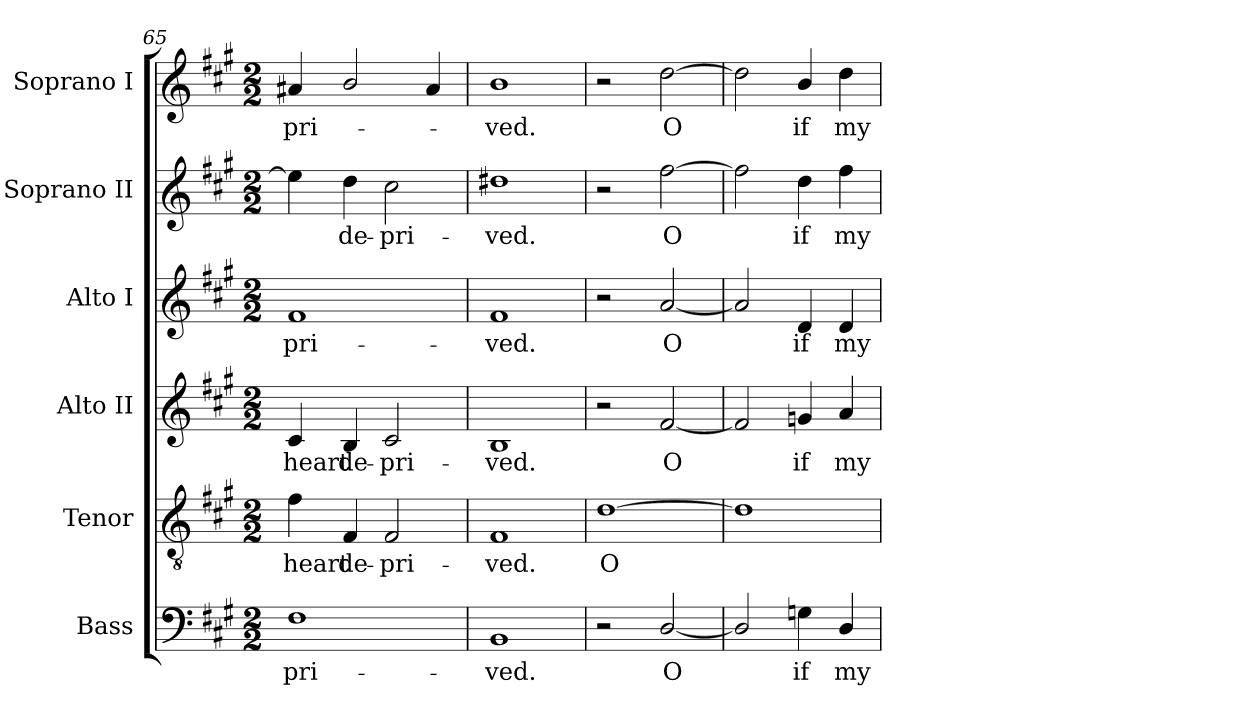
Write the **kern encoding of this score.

**kern	**text	**kern	**text	**kern	**text	**kern	**text	**kern	**text	**kern	**text
*part6	*part6	*part5	*part5	*part4	*part4	*part3	*part3	*part2	*part2	*part1	*part1
*staff6	*staff6	*staff5	*staff5	*staff4	*staff4	*staff3	*staff3	*staff2	*staff2	*staff1	*staff1
*I"Bass	*	*I"Tenor	*	*I"Alto II	*	*I"Alto I	*	*I"Soprano II	*	*I"Soprano I	*
*I'B	*	*I'T.	*	*I'A.	*	*I'A I	*	*I'S II	*	*I'S I	*
*clefF4	*	*clefGv2	*	*clefG2	*	*clefG2	*	*clefG2	*	*clefG2	*
*	*	*ITrd7c12	*	*	*	*	*	*	*	*	*
*k[f#c#g#]	*	*k[f#c#g#]	*	*k[f#c#g#]	*	*k[f#c#g#]	*	*k[f#c#g#]	*	*k[f#c#g#]	*
*A:	*	*A:	*	*A:	*	*A:	*	*A:	*	*A:	*
*M2/2	*	*M2/2	*	*M2/2	*	*M2/2	*	*M2/2	*	*M2/2	*
=65	=65	=65	=65	=65	=65	=65	=65	=65	=65	=65	=65
!	!LO:LY:b:color=#000000	!	!	!	!	!	!	!	!	!	!
!	!	!	!LO:LY:b:color=#000000	!	!	!	!	!	!	!	!
!	!	!	!	!	!LO:LY:b:color=#000000	!	!	!	!	!	!
!	!	!	!	!	!	!	!LO:LY:b:color=#000000	!	!	!	!
!	!	!	!	!	!	!	!	!	!	!	!LO:LY:b:color=#000000
1F#i	-pri-	4F#i\	heart	4c#i/	heart	1f#i	-pri-	4eei\]	.	4a#Xi/	-pri-
!	!	!	!LO:LY:b:color=#000000	!	!	!	!	!	!	!	!
!	!	!	!	!	!LO:LY:b:color=#000000	!	!	!	!	!	!
!	!	!	!	!	!	!	!	!	!LO:LY:b:color=#000000	!	!
.	.	4FF#i/	de-	4Bi/	de-	.	.	4ddi\	de-	2bi/	.
!	!	!	!LO:LY:b:color=#000000	!	!	!	!	!	!	!	!
!	!	!	!	!	!LO:LY:b:color=#000000	!	!	!	!	!	!
!	!	!	!	!	!	!	!	!	!LO:LY:b:color=#000000	!	!
.	.	2FF#i/	-pri-	2c#i/	-pri-	.	.	2cc#i\	-pri-	.	.
.	.	.	.	.	.	.	.	.	.	4a#i/	.
=66	=66	=66	=66	=66	=66	=66	=66	=66	=66	=66	=66
!	!LO:LY:b:color=#000000	!	!	!	!	!	!	!	!	!	!
!	!	!	!LO:LY:b:color=#000000	!	!	!	!	!	!	!	!
!	!	!	!	!	!LO:LY:b:color=#000000	!	!	!	!	!	!
!	!	!	!	!	!	!	!LO:LY:b:color=#000000	!	!	!	!
!	!	!	!	!	!	!	!	!	!LO:LY:b:color=#000000	!	!
!	!	!	!	!	!	!	!	!	!	!	!LO:LY:b:color=#000000
1BBi	-ved.	1FF#i	-ved.	1Bi	-ved.	1f#i	-ved.	1dd#Xi	-ved.	1bi	-ved.
=67	=67	=67	=67	=67	=67	=67	=67	=67	=67	=67	=67
!	!	!	!LO:LY:b:color=#000000	!	!	!	!	!	!	!	!
2r	.	[1Di	O	2r	.	2r	.	2r	.	2r	.
!	!LO:LY:b:color=#000000	!	!	!	!	!	!	!	!	!	!
!	!	!	!	!	!LO:LY:b:color=#000000	!	!	!	!	!	!
!	!	!	!	!	!	!	!LO:LY:b:color=#000000	!	!	!	!
!	!	!	!	!	!	!	!	!	!LO:LY:b:color=#000000	!	!
!	!	!	!	!	!	!	!	!	!	!	!LO:LY:b:color=#000000
[2Di/	O	.	.	[2f#i/	O	[2ai/	O	[2ff#i\	O	[2ddi\	O
!!LO:LB:g=z
=68	=68	=68	=68	=68	=68	=68	=68	=68	=68	=68	=68
2Di/]	.	1Di]	.	2f#i/]	.	2ai/]	.	2ff#i\]	.	2ddi\]	.
!	!LO:LY:b:color=#000000	!	!	!	!	!	!	!	!	!	!
!	!	!	!	!	!LO:LY:b:color=#000000	!	!	!	!	!	!
!	!	!	!	!	!	!	!LO:LY:b:color=#000000	!	!	!	!
!	!	!	!	!	!	!	!	!	!LO:LY:b:color=#000000	!	!
!	!	!	!	!	!	!	!	!	!	!	!LO:LY:b:color=#000000
4Gni\	if	.	.	4gni/	if	4di/	if	4ddi\	if	4bi/	if
!	!LO:LY:b:color=#000000	!	!	!	!	!	!	!	!	!	!
!	!	!	!	!	!LO:LY:b:color=#000000	!	!	!	!	!	!
!	!	!	!	!	!	!	!LO:LY:b:color=#000000	!	!	!	!
!	!	!	!	!	!	!	!	!	!LO:LY:b:color=#000000	!	!
!	!	!	!	!	!	!	!	!	!	!	!LO:LY:b:color=#000000
4Di/	my	.	.	4ai/	my	4di/	my	4ff#i\	my	4ddi\	my
=	=	=	=	=	=	=	=	=	=	=	=
*-	*-	*-	*-	*-	*-	*-	*-	*-	*-	*-	*-
